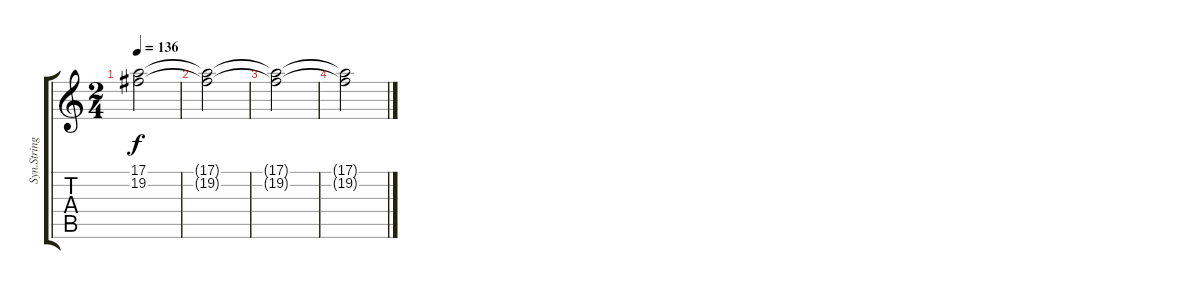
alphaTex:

\track ("Syn.Strings1" "Syn.String") {instrument synthstrings1}
\staff {score tabs}
\tuning (E4 B3 G3 D3 A2 E2) {hide}
\ts (2 4)
\tempo 136
\clef g2
\ks c
(17.1{t} 19.2{t}).2{dy f} |
(17.1{t} 19.2{t}).2 |
(17.1{t} 19.2{t}).2 |
(17.1{t} 19.2{t}).2
